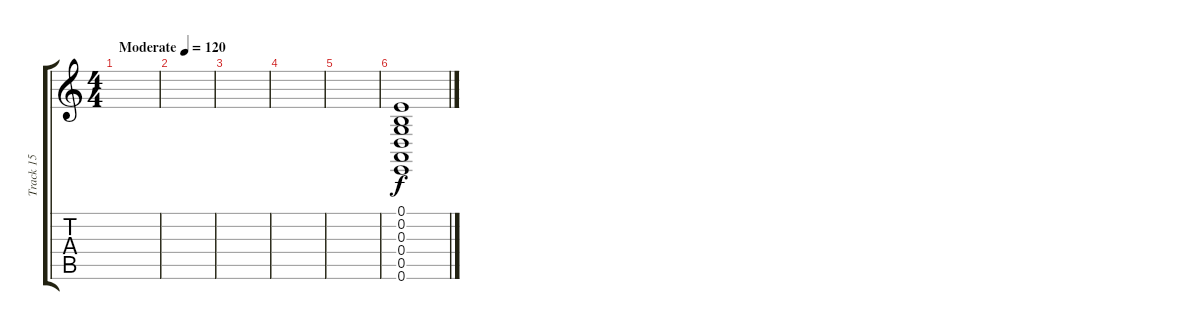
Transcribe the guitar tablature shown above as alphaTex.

\track ("Track 15" "Track 15") {instrument whistle}
\staff {score tabs}
\tuning (E4 B3 G3 D3 A2 E2) {hide}
\ts (4 4)
\tempo (120 "Moderate")
\clef g2
\ks c
|
|
|
|
|
(0.1 0.2 0.3 0.4 0.5 0.6).1
